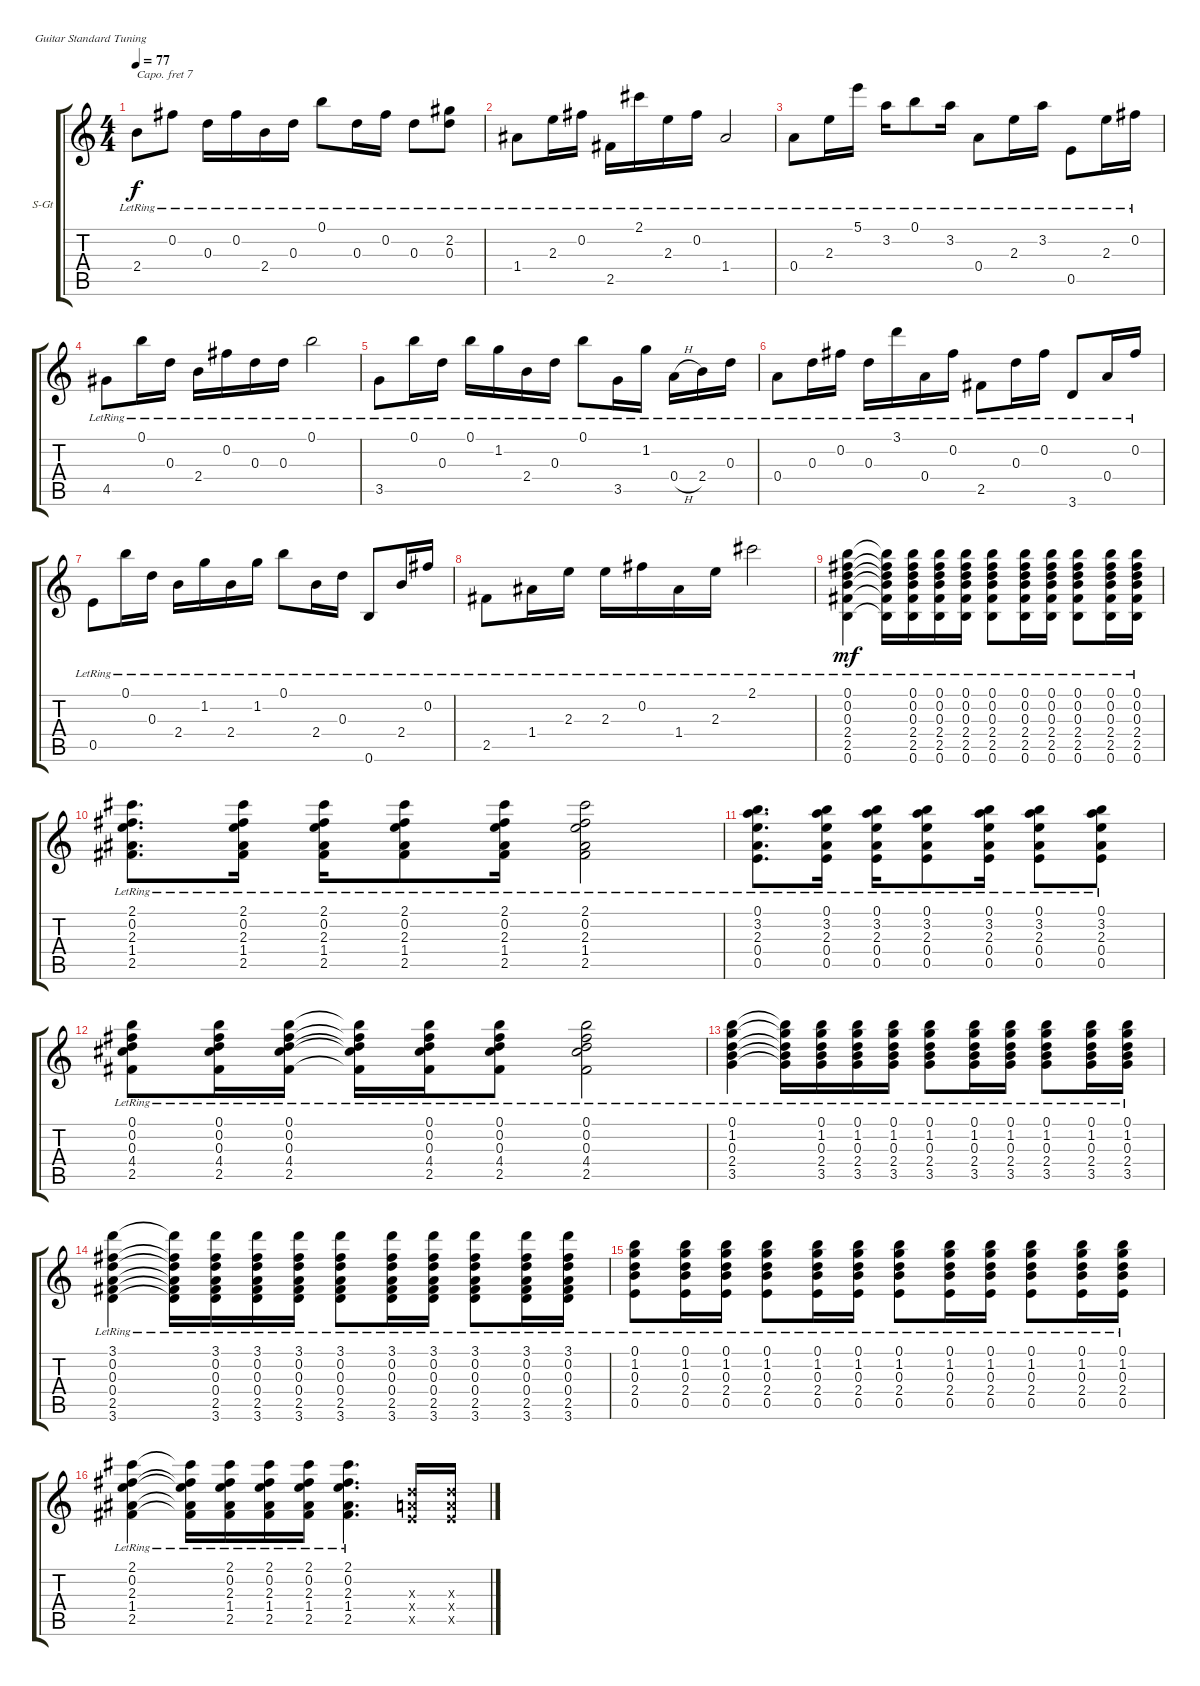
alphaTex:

\defaultSystemsLayout 4
\bracketExtendMode groupsimilarinstruments
\firstSystemTrackNameOrientation horizontal
\otherSystemsTrackNameOrientation horizontal
\track ("Steel Guitar" "S-Gt") {instrument acousticguitarsteel}
\staff {score tabs}
\capo 7
\tuning (E4 B3 G3 D3 A2 E2)
\ts (4 4)
\tempo 77
\clef g2
\ks c
2.4{lr}.8{dy f} 0.2{lr}.8 0.3{lr}.16 0.2{lr}.16 2.4{lr}.16 0.3{lr}.16 0.1{lr}.8 0.3{lr}.16 0.2{lr}.16 0.3{lr}.8 (0.3{lr} 2.2{lr}).8 |
1.4{lr}.8 2.3{lr}.16 0.2{lr}.16 2.5{lr}.16 2.1{lr}.16 2.3{lr}.16 0.2{lr}.16 1.4{lr}.2 |
0.4{lr}.8 2.3{lr}.16 5.1{lr}.16 3.2{lr}.16 0.1{lr}.8 3.2{lr}.16 0.4{lr}.8 2.3{lr}.16 3.2{lr}.16 0.5{lr}.8 2.3{lr}.16 0.2{lr}.16 |
4.5{lr}.8 0.1{lr}.16 0.3{lr}.16 2.4{lr}.16 0.2{lr}.16 0.3{lr}.16 0.3{lr}.16 0.1{lr}.2 |
3.5{lr}.8 0.1{lr}.16 0.3{lr}.16 0.1{lr}.16 1.2{lr}.16 2.4{lr}.16 0.3{lr}.16 0.1{lr}.8 3.5{lr}.16 1.2{lr}.16 0.4{h lr}.16 2.4{lr}.16 0.3{lr}.16 |
0.4{lr}.8 0.3{lr}.16 0.2{lr}.16 0.3{lr}.16 3.1{lr}.16 0.4{lr}.16 0.2{lr}.16 2.5{lr}.8 0.3{lr}.16 0.2{lr}.16 3.6{lr}.8 0.4{lr}.16 0.2{lr}.16 |
0.5{lr}.8 0.1{lr}.16 0.3{lr}.16 2.4{lr}.16 1.2{lr}.16 2.4{lr}.16 1.2{lr}.16 0.1{lr}.8 2.4{lr}.16 0.3{lr}.16 0.6{lr}.8 2.4{lr}.16 0.2{lr}.16 |
2.5{lr}.8 1.4{lr}.16 2.3{lr}.16 2.3{lr}.16 0.2{lr}.16 1.4{lr}.16 2.3{lr}.16 2.1{lr}.2 |
(0.6{lr} 2.5{lr} 2.4{lr} 0.3{lr} 0.2{lr} 0.1{lr}).4{dy mf} (0.1{lr t} 0.2{lr t} 0.3{lr t} 2.4{lr t} 2.5{lr t} 0.6{lr t}).16 (0.6{lr} 2.5{lr} 2.4{lr} 0.3{lr} 0.2{lr} 0.1{lr}).16 (0.6{lr} 2.5{lr} 2.4{lr} 0.3{lr} 0.2{lr} 0.1{lr}).16 (0.6{lr} 2.5{lr} 2.4{lr} 0.3{lr} 0.2{lr} 0.1{lr}).16 (0.6{lr} 2.5{lr} 2.4{lr} 0.3{lr} 0.2{lr} 0.1{lr}).8 (0.6{lr} 2.5{lr} 2.4{lr} 0.3{lr} 0.2{lr} 0.1{lr}).16 (0.6{lr} 2.5{lr} 2.4{lr} 0.3{lr} 0.2{lr} 0.1{lr}).16 (0.6{lr} 2.5{lr} 2.4{lr} 0.3{lr} 0.2{lr} 0.1{lr}).8 (0.6{lr} 2.5{lr} 2.4{lr} 0.3{lr} 0.2{lr} 0.1{lr}).16 (0.6{lr} 2.5{lr} 2.4{lr} 0.3{lr} 0.2{lr} 0.1{lr}).16 |
(2.5{lr} 1.4{lr} 2.3{lr} 0.2{lr} 2.1{lr}).8{d} (2.5{lr} 1.4{lr} 2.3{lr} 0.2{lr} 2.1{lr}).16 (2.5{lr} 1.4{lr} 2.3{lr} 0.2{lr} 2.1{lr}).16 (2.5{lr} 1.4{lr} 2.3{lr} 0.2{lr} 2.1{lr}).8 (2.5{lr} 1.4{lr} 2.3{lr} 0.2{lr} 2.1{lr}).16 (2.5{lr} 1.4{lr} 2.3{lr} 0.2{lr} 2.1{lr}).2 |
(0.5{lr} 0.4{lr} 2.3{lr} 3.2{lr} 0.1{lr}).8{d} (0.5{lr} 0.4{lr} 2.3{lr} 3.2{lr} 0.1{lr}).16 (0.5{lr} 0.4{lr} 2.3{lr} 3.2{lr} 0.1{lr}).16 (0.5{lr} 0.4{lr} 2.3{lr} 3.2{lr} 0.1{lr}).8 (0.5{lr} 0.4{lr} 2.3{lr} 3.2{lr} 0.1{lr}).16 (0.5{lr} 0.4{lr} 2.3{lr} 3.2{lr} 0.1{lr}).8 (0.5{lr} 0.4{lr} 2.3{lr} 3.2{lr} 0.1{lr}).8 |
(2.5{lr} 4.4{lr} 0.3{lr} 0.2{lr} 0.1{lr}).8 (2.5{lr} 4.4{lr} 0.3{lr} 0.2{lr} 0.1{lr}).16 (2.5{lr} 4.4{lr} 0.3{lr} 0.2{lr} 0.1{lr}).16 (2.5{lr t} 4.4{lr t} 0.3{lr t} 0.2{lr t} 0.1{lr t}).16 (2.5{lr} 4.4{lr} 0.3{lr} 0.2{lr} 0.1{lr}).16 (2.5{lr} 4.4{lr} 0.3{lr} 0.2{lr} 0.1{lr}).8 (2.5{lr} 4.4{lr} 0.3{lr} 0.2{lr} 0.1{lr}).2 |
(3.5{lr} 2.4{lr} 0.3{lr} 1.2{lr} 0.1{lr}).4 (0.1{lr t} 1.2{lr t} 0.3{lr t} 2.4{lr t} 3.5{lr t}).16 (3.5{lr} 2.4{lr} 0.3{lr} 1.2{lr} 0.1{lr}).16 (3.5{lr} 2.4{lr} 0.3{lr} 1.2{lr} 0.1{lr}).16 (3.5{lr} 2.4{lr} 0.3{lr} 1.2{lr} 0.1{lr}).16 (3.5{lr} 2.4{lr} 0.3{lr} 1.2{lr} 0.1{lr}).8 (3.5{lr} 2.4{lr} 0.3{lr} 1.2{lr} 0.1{lr}).16 (3.5{lr} 2.4{lr} 0.3{lr} 1.2{lr} 0.1{lr}).16 (3.5{lr} 2.4{lr} 0.3{lr} 1.2{lr} 0.1{lr}).8 (3.5{lr} 2.4{lr} 0.3{lr} 1.2{lr} 0.1{lr}).16 (3.5{lr} 2.4{lr} 0.3{lr} 1.2{lr} 0.1{lr}).16 |
(3.6{lr} 2.5{lr} 0.4{lr} 0.3{lr} 0.2{lr} 3.1{lr}).4 (3.6{lr t} 2.5{lr t} 0.4{lr t} 0.3{lr t} 0.2{lr t} 3.1{lr t}).16 (3.6{lr} 2.5{lr} 0.4{lr} 0.3{lr} 0.2{lr} 3.1{lr}).16 (3.6{lr} 2.5{lr} 0.4{lr} 0.3{lr} 0.2{lr} 3.1{lr}).16 (3.6{lr} 2.5{lr} 0.4{lr} 0.3{lr} 0.2{lr} 3.1{lr}).16 (3.6{lr} 2.5{lr} 0.4{lr} 0.3{lr} 0.2{lr} 3.1{lr}).8 (3.6{lr} 2.5{lr} 0.4{lr} 0.3{lr} 0.2{lr} 3.1{lr}).16 (3.6{lr} 2.5{lr} 0.4{lr} 0.3{lr} 0.2{lr} 3.1{lr}).16 (3.6{lr} 2.5{lr} 0.4{lr} 0.3{lr} 0.2{lr} 3.1{lr}).8 (3.6{lr} 2.5{lr} 0.4{lr} 0.3{lr} 0.2{lr} 3.1{lr}).16 (3.6{lr} 2.5{lr} 0.4{lr} 0.3{lr} 0.2{lr} 3.1{lr}).16 |
(0.5{lr} 2.4{lr} 0.3{lr} 1.2{lr} 0.1{lr}).8 (0.5{lr} 2.4{lr} 0.3{lr} 1.2{lr} 0.1{lr}).16 (0.5{lr} 2.4{lr} 0.3{lr} 1.2{lr} 0.1{lr}).16 (0.5{lr} 2.4{lr} 0.3{lr} 1.2{lr} 0.1{lr}).8 (0.5{lr} 2.4{lr} 0.3{lr} 1.2{lr} 0.1{lr}).16 (0.5{lr} 2.4{lr} 0.3{lr} 1.2{lr} 0.1{lr}).16 (0.5{lr} 2.4{lr} 0.3{lr} 1.2{lr} 0.1{lr}).8 (0.5{lr} 2.4{lr} 0.3{lr} 1.2{lr} 0.1{lr}).16 (0.5{lr} 2.4{lr} 0.3{lr} 1.2{lr} 0.1{lr}).16 (0.5{lr} 2.4{lr} 0.3{lr} 1.2{lr} 0.1{lr}).8 (0.5{lr} 2.4{lr} 0.3{lr} 1.2{lr} 0.1{lr}).16 (0.5{lr} 2.4{lr} 0.3{lr} 1.2{lr} 0.1{lr}).16 |
(2.5{lr} 1.4{lr} 2.3{lr} 0.2{lr} 2.1{lr}).4 (2.5{lr t} 1.4{lr t} 2.3{lr t} 0.2{lr t} 2.1{lr t}).16 (2.5{lr} 1.4{lr} 2.3{lr} 0.2{lr} 2.1{lr}).16 (2.5{lr} 1.4{lr} 2.3{lr} 0.2{lr} 2.1{lr}).16 (2.5{lr} 1.4{lr} 2.3{lr} 0.2{lr} 2.1{lr}).16 (2.5{lr} 1.4{lr} 2.3{lr} 0.2{lr} 2.1{lr}).4{d} (0.5{x} 0.3{x} 0.4{x}).16 (0.5{x} 0.4{x} 0.3{x}).16
